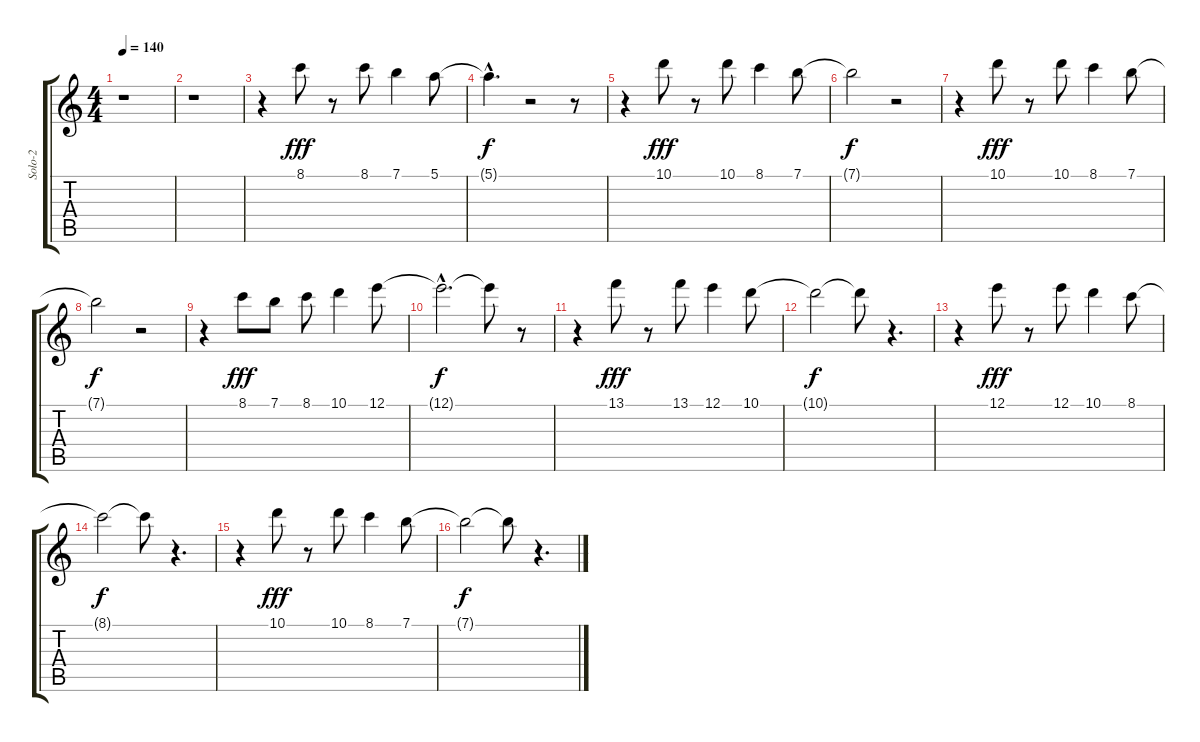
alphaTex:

\track ("Solo-2" "Solo-2") {instrument distortionguitar}
\staff {score tabs}
\tuning (E4 B3 G3 D3 A2 E2) {hide}
\ts (4 4)
\tempo 140
\clef g2
\ks c
r.1{dy f} |
r.1 |
r.4 8.1.8{dy fff} r.8 8.1.8 7.1.4 5.1.8 |
5.1{hac t}.4{d dy f} r.2 r.8 |
r.4 10.1.8{dy fff} r.8 10.1.8 8.1.4 7.1.8 |
7.1{t}.2{dy f} r.2 |
r.4 10.1.8{dy fff} r.8 10.1.8 8.1.4 7.1.8 |
7.1{t}.2{dy f} r.2 |
r.4 8.1.8{dy fff} 7.1.8 8.1.8 10.1.4 12.1.8 |
12.1{hac t}.2{d dy f} 12.1{t}.8 r.8 |
r.4 13.1.8{dy fff} r.8 13.1.8 12.1.4 10.1.8 |
10.1{t}.2{dy f} 10.1{t}.8 r.4{d} |
r.4 12.1.8{dy fff} r.8 12.1.8 10.1.4 8.1.8 |
8.1{t}.2{dy f} 8.1{t}.8 r.4{d} |
r.4 10.1.8{dy fff} r.8 10.1.8 8.1.4 7.1.8 |
7.1{t}.2{dy f} 7.1{t}.8 r.4{d}
